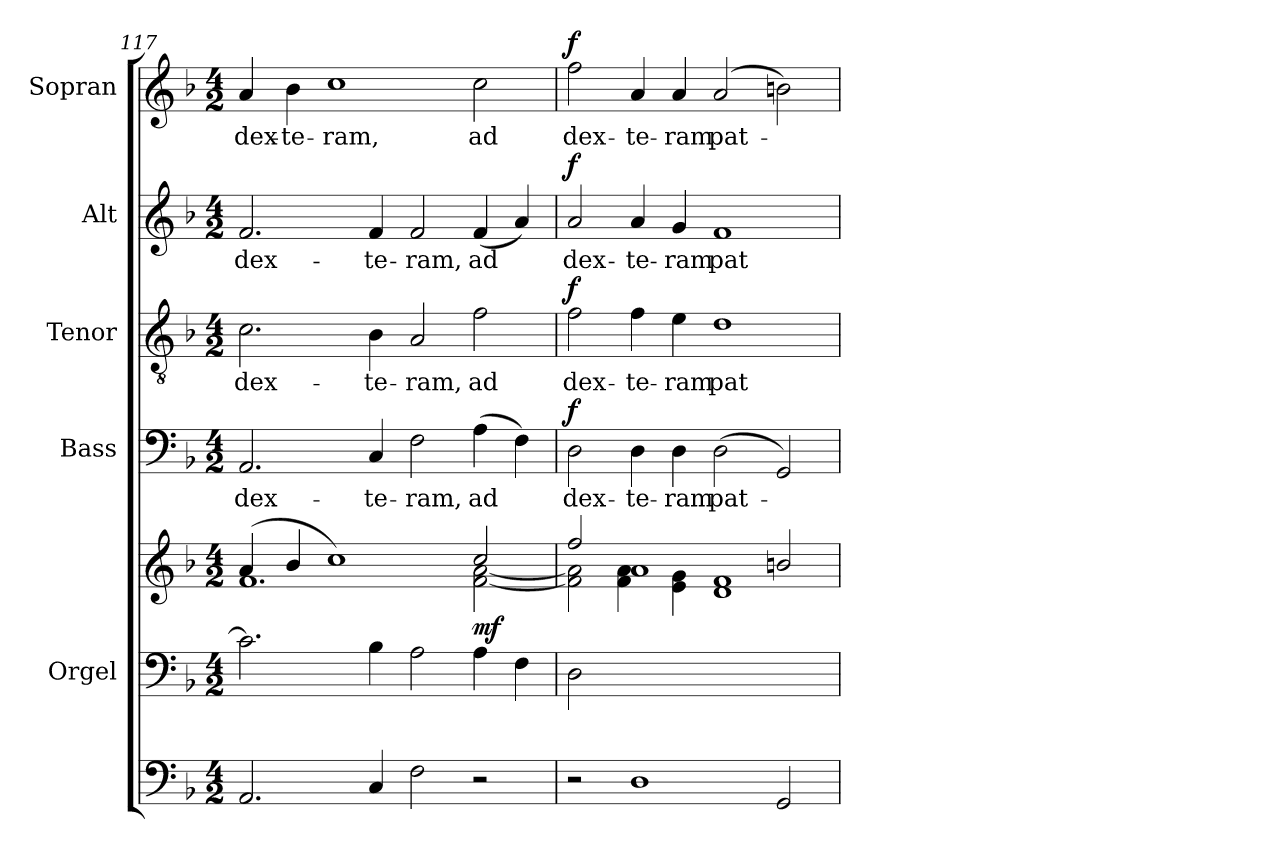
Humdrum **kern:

**kern	**kern	**kern	**dynam	**kern	**text	**dynam	**kern	**text	**dynam	**kern	**text	**dynam	**kern	**text	**dynam
*part6	*part5	*part5	*part5	*part4	*part4	*part4	*part3	*part3	*part3	*part2	*part2	*part2	*part1	*part1	*part1
*staff7	*staff6	*staff5	*staff5/6	*staff4	*staff4	*staff4	*staff3	*staff3	*staff3	*staff2	*staff2	*staff2	*staff1	*staff1	*staff1
*	*I"Orgel	*	*	*I"Bass	*	*	*I"Tenor	*	*	*I"Alt	*	*	*I"Sopran	*	*
*	*I'Org.	*	*	*I'B	*	*	*I'T	*	*	*I'A	*	*	*I'S	*	*
*clefF4	*clefF4	*clefG2	*	*clefF4	*	*	*clefGv2	*	*	*clefG2	*	*	*clefG2	*	*
*ITrd7c12	*	*	*	*	*	*	*	*	*	*	*	*	*	*	*
*k[b-]	*k[b-]	*k[b-]	*	*k[b-]	*	*	*k[b-]	*	*	*k[b-]	*	*	*k[b-]	*	*
*F:	*F:	*F:	*	*F:	*	*	*F:	*	*	*F:	*	*	*F:	*	*
*M4/2	*M4/2	*M4/2	*	*M4/2	*	*	*M4/2	*	*	*M4/2	*	*	*M4/2	*	*
=117	=117	=117	=117	=117	=117	=117	=117	=117	=117	=117	=117	=117	=117	=117	=117
*	*	*^	*	*	*	*	*	*	*	*	*	*	*	*	*
!	!	!	!	!	!	!LO:LY:b	!	!	!LO:LY:b	!	!	!LO:LY:b	!	!	!LO:LY:b	!
2.AAA/	2.c\]	(4a/	1.f	.	2.AA/	dex-	.	2.c\	dex-	.	2.f/	dex-	.	4a/	dex-	.
!	!	!	!	!	!	!	!	!	!	!	!	!	!	!	!LO:LY:b	!
.	.	4b-/	.	.	.	.	.	.	.	.	.	.	.	4b-\	-te-	.
!	!	!	!	!	!	!	!	!	!	!	!	!	!	!	!LO:LY:b	!
.	.	1cc)	.	.	.	.	.	.	.	.	.	.	.	1cc	-ram,	.
!	!	!	!	!	!	!LO:LY:b	!	!	!LO:LY:b	!	!	!LO:LY:b	!	!	!	!
4CC/	4B-\	.	.	.	4C/	-te-	.	4B-\	-te-	.	4f/	-te-	.	.	.	.
!	!	!	!	!	!	!LO:LY:b	!	!	!LO:LY:b	!	!	!LO:LY:b	!	!	!	!
2FF\	2A\	.	.	.	2F\	-ram,	.	2A/	-ram,	.	2f/	-ram,	.	.	.	.
!	!	!	!	!LO:DY:b	!	!LO:LY:b	!	!	!LO:LY:b	!	!	!LO:LY:b	!	!	!LO:LY:b	!
2r	4A\	2cc/	[<2f\ [<2a\	mf	(>4A\	ad	.	2f\	ad	.	(<4f/	ad	.	2cc\	ad	.
.	4F\	.	.	.	4F\)	.	.	.	.	.	4a/)	.	.	.	.	.
=118	=118	=118	=118	=118	=118	=118	=118	=118	=118	=118	=118	=118	=118	=118	=118	=118
!	!	!	!	!	!	!LO:LY:b	!LO:DY:a	!	!LO:LY:b	!LO:DY:a	!	!LO:LY:b	!LO:DY:a	!	!LO:LY:b	!LO:DY:a
2r	2D\	2ff/	2f\] 2a\]	.	2D\	dex-	f	2f\	dex-	f	2a/	dex-	f	2ff\	dex-	f
!	!	!	!	!	!	!LO:LY:b	!	!	!LO:LY:b	!	!	!LO:LY:b	!	!	!LO:LY:b	!
1DD	1.ryy	1a	4f\ 4a\	.	4D\	-te-	.	4f\	-te-	.	4a/	-te-	.	4a/	-te-	.
!	!	!	!	!	!	!LO:LY:b	!	!	!LO:LY:b	!	!	!LO:LY:b	!	!	!LO:LY:b	!
.	.	.	4e\ 4g\	.	4D\	-ram	.	4e\	-ram	.	4g/	-ram	.	4a/	-ram	.
!	!	!	!	!	!	!LO:LY:b	!	!	!LO:LY:b	!	!	!LO:LY:b	!	!	!LO:LY:b	!
.	.	.	1d 1f	.	(>2D\	pat-	.	1d	pat-	.	1f	pat-	.	(2a/	pat-	.
2GGG/	.	2bn/	.	.	2GG/)	.	.	.	.	.	.	.	.	2bn\)	.	.
*	*	*v	*v	*	*	*	*	*	*	*	*	*	*	*	*	*
=	=	=	=	=	=	=	=	=	=	=	=	=	=	=	=
*-	*-	*-	*-	*-	*-	*-	*-	*-	*-	*-	*-	*-	*-	*-	*-
